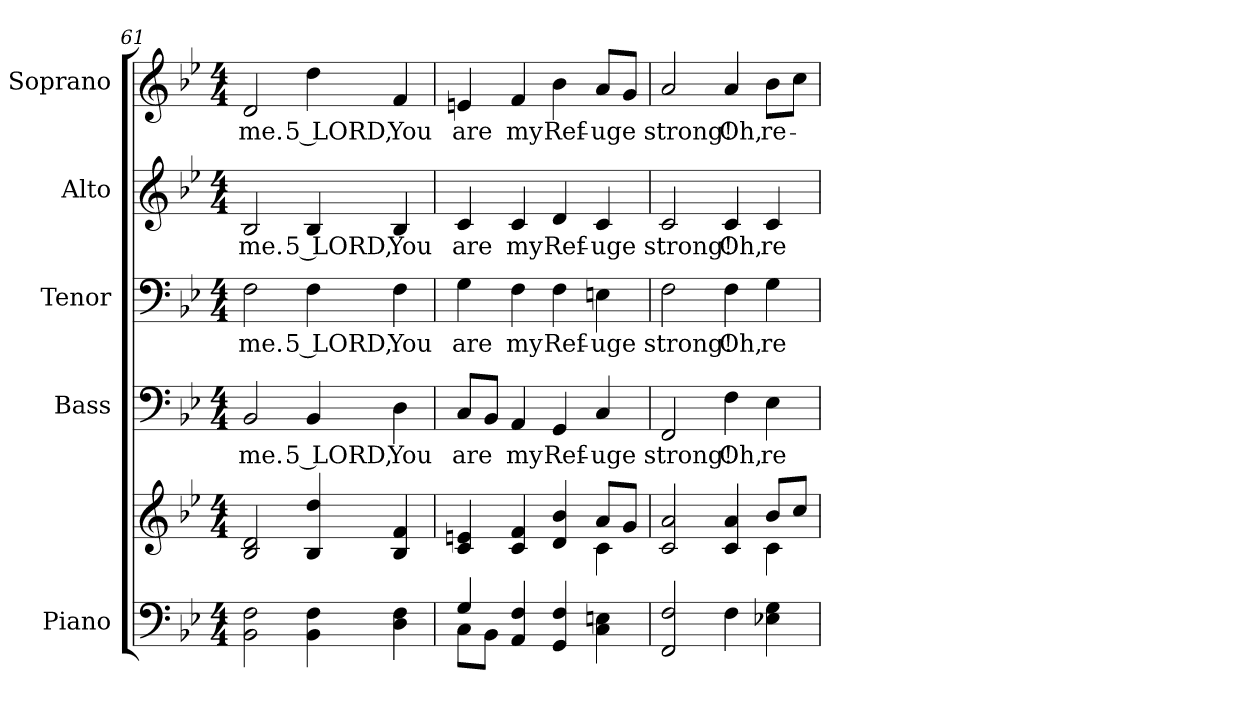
**kern	**kern	**kern	**text	**kern	**text	**kern	**text	**kern	**text
*part5	*part5	*part4	*part4	*part3	*part3	*part2	*part2	*part1	*part1
*staff6	*staff5	*staff4	*staff4	*staff3	*staff3	*staff2	*staff2	*staff1	*staff1
*I"Piano	*	*I"Bass	*	*I"Tenor	*	*I"Alto	*	*I"Soprano	*
*I'Pno.	*	*I'B.	*	*I'T.	*	*I'A.	*	*I'S.	*
!!LO:PB:g=z
*clefF4	*clefG2	*clefF4	*	*clefF4	*	*clefG2	*	*clefG2	*
*k[b-e-]	*k[b-e-]	*k[b-e-]	*	*k[b-e-]	*	*k[b-e-]	*	*k[b-e-]	*
*B-:	*B-:	*B-:	*	*B-:	*	*B-:	*	*B-:	*
*M4/4	*M4/4	*M4/4	*	*M4/4	*	*M4/4	*	*M4/4	*
=61	=61	=61	=61	=61	=61	=61	=61	=61	=61
!	!	!	!LO:LY:b:color=#000000	!	!	!	!	!	!
!	!	!	!	!	!LO:LY:b:color=#000000	!	!	!	!
!	!	!	!	!	!	!	!LO:LY:b:color=#000000	!	!
!	!	!	!	!	!	!	!	!	!LO:LY:b:color=#000000
2BB-i\ 2Fi	2B-i/ 2di	2BB-i/	me.	2Fi\	me.	2B-i/	me.	2di/	me.
!	!	!	!LO:LY:b:color=#000000	!	!	!	!	!	!
!	!	!	!	!	!LO:LY:b:color=#000000	!	!	!	!
!	!	!	!	!	!	!	!LO:LY:b:color=#000000	!	!
!	!	!	!	!	!	!	!	!	!LO:LY:b:color=#000000
4BB-i\ 4Fi	4B-i/ 4ddi	4BB-i/	5 LORD,	4Fi\	5 LORD,	4B-i/	5 LORD,	4ddi\	5 LORD,
!	!	!	!LO:LY:b:color=#000000	!	!	!	!	!	!
!	!	!	!	!	!LO:LY:b:color=#000000	!	!	!	!
!	!	!	!	!	!	!	!LO:LY:b:color=#000000	!	!
!	!	!	!	!	!	!	!	!	!LO:LY:b:color=#000000
4Di\ 4Fi	4B-i/ 4fi	4Di\	You	4Fi\	You	4B-i/	You	4fi/	You
=62	=62	=62	=62	=62	=62	=62	=62	=62	=62
*^	*^	*	*	*	*	*	*	*	*
!	!	!	!	!	!LO:LY:b:color=#000000	!	!	!	!	!	!
!	!	!	!	!	!	!	!LO:LY:b:color=#000000	!	!	!	!
!	!	!	!	!	!	!	!	!	!LO:LY:b:color=#000000	!	!
!	!	!	!	!	!	!	!	!	!	!	!LO:LY:b:color=#000000
4Gi/	8Ci\L	4ci/ 4eni	2ryy	8Ci/L	are	4Gi\	are	4ci/	are	4eni/	are
.	8BB-i\J	.	.	8BB-i/J	.	.	.	.	.	.	.
!	!	!	!	!	!LO:LY:b:color=#000000	!	!	!	!	!	!
!	!	!	!	!	!	!	!LO:LY:b:color=#000000	!	!	!	!
!	!	!	!	!	!	!	!	!	!LO:LY:b:color=#000000	!	!
!	!	!	!	!	!	!	!	!	!	!	!LO:LY:b:color=#000000
4AAi/ 4Fi	4ryy	4ci/ 4fi	.	4AAi/	my	4Fi\	my	4ci/	my	4fi/	my
!	!	!	!	!	!LO:LY:b:color=#000000	!	!	!	!	!	!
!	!	!	!	!	!	!	!LO:LY:b:color=#000000	!	!	!	!
!	!	!	!	!	!	!	!	!	!LO:LY:b:color=#000000	!	!
!	!	!	!	!	!	!	!	!	!	!	!LO:LY:b:color=#000000
4GGi/ 4Fi	2ryy	4di/ 4b-i	4ryy	4GGi/	Ref-	4Fi\	Ref-	4di/	Ref-	4b-i\	Ref-
!	!	!	!	!	!LO:LY:b:color=#000000	!	!	!	!	!	!
!	!	!	!	!	!	!	!LO:LY:b:color=#000000	!	!	!	!
!	!	!	!	!	!	!	!	!	!LO:LY:b:color=#000000	!	!
!	!	!	!	!	!	!	!	!	!	!	!LO:LY:b:color=#000000
4Ci\ 4Eni	.	8ai/L	4ci\	4Ci/	-uge	4Eni\	-uge	4ci/	-uge	8ai/L	-uge
.	.	8gi/J	.	.	.	.	.	.	.	8gi/J	.
*v	*v	*	*	*	*	*	*	*	*	*	*
=63	=63	=63	=63	=63	=63	=63	=63	=63	=63	=63
!	!	!	!	!LO:LY:b:color=#000000	!	!	!	!	!	!
!	!	!	!	!	!	!LO:LY:b:color=#000000	!	!	!	!
!	!	!	!	!	!	!	!	!LO:LY:b:color=#000000	!	!
!	!	!	!	!	!	!	!	!	!	!LO:LY:b:color=#000000
2FFi/ 2Fi	2ci/ 2ai	2ryy	2FFi/	strong!	2Fi\	strong!	2ci/	strong!	2ai/	strong!
!	!	!	!	!LO:LY:b:color=#000000	!	!	!	!	!	!
!	!	!	!	!	!	!LO:LY:b:color=#000000	!	!	!	!
!	!	!	!	!	!	!	!	!LO:LY:b:color=#000000	!	!
!	!	!	!	!	!	!	!	!	!	!LO:LY:b:color=#000000
4Fi\	4ci/ 4ai	4ryy	4Fi\	Oh,	4Fi\	Oh,	4ci/	Oh,	4ai/	Oh,
!	!	!	!	!LO:LY:b:color=#000000	!	!	!	!	!	!
!	!	!	!	!	!	!LO:LY:b:color=#000000	!	!	!	!
!	!	!	!	!	!	!	!	!LO:LY:b:color=#000000	!	!
!	!	!	!	!	!	!	!	!	!	!LO:LY:b:color=#000000
4E-Xi\ 4Gi	8b-i/L	4ci\	4E-i\	re-	4Gi\	re-	4ci/	re-	8b-i\L	re-
.	8cci/J	.	.	.	.	.	.	.	8cci\J	.
*	*v	*v	*	*	*	*	*	*	*	*
=	=	=	=	=	=	=	=	=	=
*-	*-	*-	*-	*-	*-	*-	*-	*-	*-
